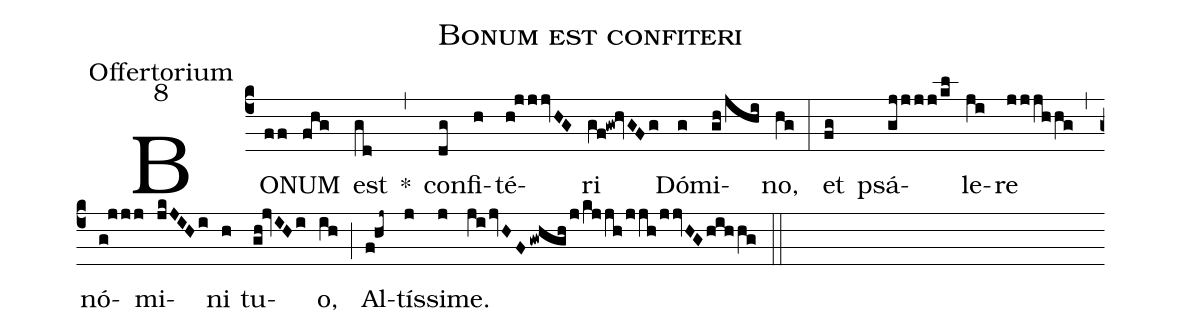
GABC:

name:Bonum est confiteri;
office-part:Offertorium;
mode:8;
%%
(c4) BO(ff)NUM(fhg) est(gd) *(,) con(dg)fi(h)té(h!jjjvHG)ri(gf!gw!hvGFg) Dó(g)mi(gh/jhi)no,(hg) (:) et(fg) psá(gjjjj/kl)le(ji)re(jjjhhg) (,) nó(g!jjj)mi(jkJIHi)ni(h) tu(gh!jvIHi)o,(ih) (;) Al(f!hj~)tís(j)si(j)me.(ji/jvHFgwhgh/j/kjjh/jjh/jjvHGhihhg) (::)
